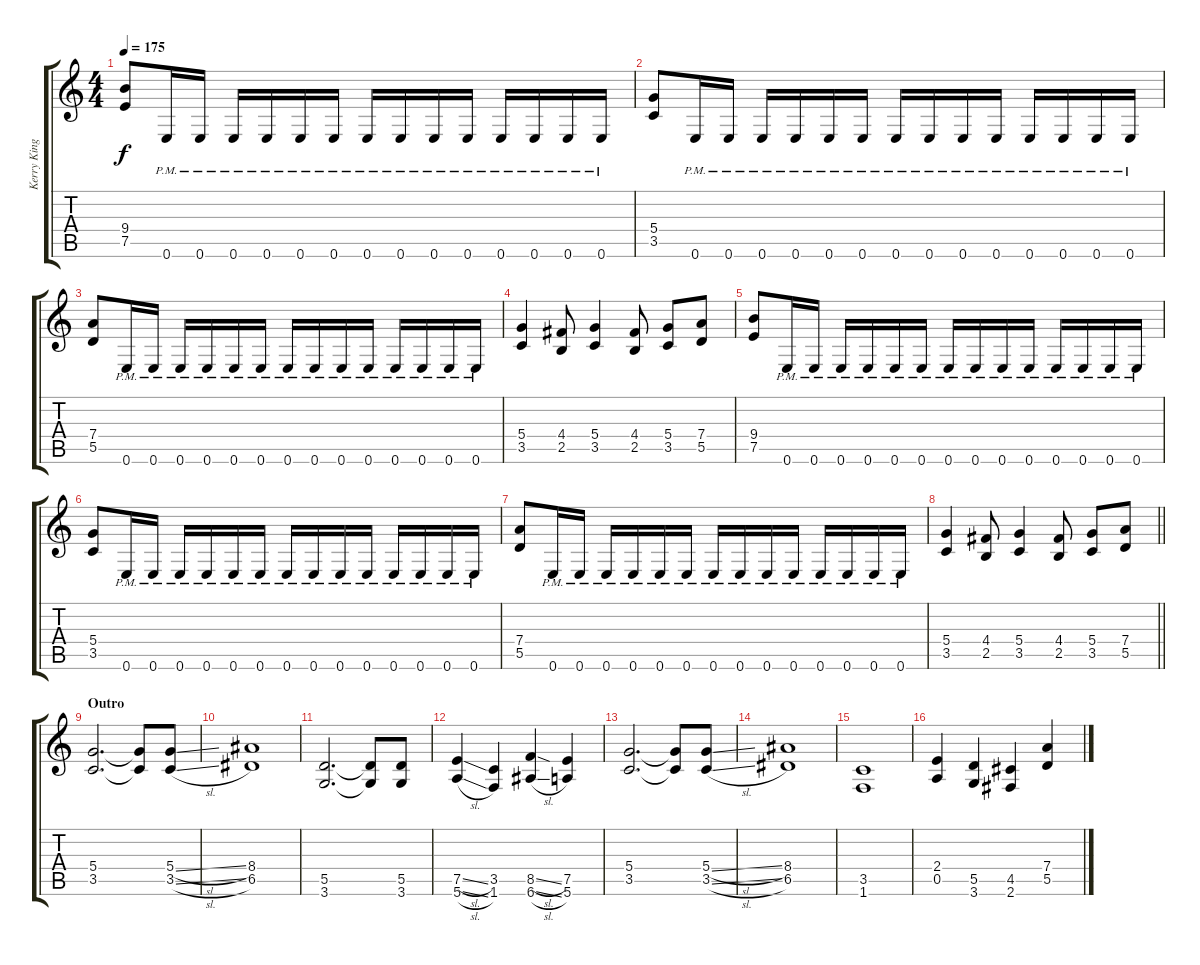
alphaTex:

\track ("Kerry King" "Kerry King") {instrument distortionguitar}
\staff {score tabs}
\tuning (E4 B3 G3 D3 A2 E2) {hide}
\ts (4 4)
\tempo 175
\clef g2
\ks c
(9.4 7.5).8{dy f} 0.6{pm}.16 0.6{pm}.16 0.6{pm}.16 0.6{pm}.16 0.6{pm}.16 0.6{pm}.16 0.6{pm}.16 0.6{pm}.16 0.6{pm}.16 0.6{pm}.16 0.6{pm}.16 0.6{pm}.16 0.6{pm}.16 0.6{pm}.16 |
(5.4 3.5).8 0.6{pm}.16 0.6{pm}.16 0.6{pm}.16 0.6{pm}.16 0.6{pm}.16 0.6{pm}.16 0.6{pm}.16 0.6{pm}.16 0.6{pm}.16 0.6{pm}.16 0.6{pm}.16 0.6{pm}.16 0.6{pm}.16 0.6{pm}.16 |
(7.4 5.5).8 0.6{pm}.16 0.6{pm}.16 0.6{pm}.16 0.6{pm}.16 0.6{pm}.16 0.6{pm}.16 0.6{pm}.16 0.6{pm}.16 0.6{pm}.16 0.6{pm}.16 0.6{pm}.16 0.6{pm}.16 0.6{pm}.16 0.6{pm}.16 |
(5.4 3.5).4 (4.4 2.5).8 (5.4 3.5).4 (4.4 2.5).8 (5.4 3.5).8 (7.4 5.5).8 |
(9.4 7.5).8 0.6{pm}.16 0.6{pm}.16 0.6{pm}.16 0.6{pm}.16 0.6{pm}.16 0.6{pm}.16 0.6{pm}.16 0.6{pm}.16 0.6{pm}.16 0.6{pm}.16 0.6{pm}.16 0.6{pm}.16 0.6{pm}.16 0.6{pm}.16 |
(5.4 3.5).8 0.6{pm}.16 0.6{pm}.16 0.6{pm}.16 0.6{pm}.16 0.6{pm}.16 0.6{pm}.16 0.6{pm}.16 0.6{pm}.16 0.6{pm}.16 0.6{pm}.16 0.6{pm}.16 0.6{pm}.16 0.6{pm}.16 0.6{pm}.16 |
(7.4 5.5).8 0.6{pm}.16 0.6{pm}.16 0.6{pm}.16 0.6{pm}.16 0.6{pm}.16 0.6{pm}.16 0.6{pm}.16 0.6{pm}.16 0.6{pm}.16 0.6{pm}.16 0.6{pm}.16 0.6{pm}.16 0.6{pm}.16 0.6{pm}.16 |
\barLineRight lightlight
(5.4 3.5).4 (4.4 2.5).8 (5.4 3.5).4 (4.4 2.5).8 (5.4 3.5).8 (7.4 5.5).8 |
\section ("" "Outro")
(5.4 3.5).2{d} (5.4{t} 3.5{t}).8 (5.4{sl} 3.5{sl}).8 |
(8.4 6.5).1 |
(5.5 3.6).2{d} (5.5{t} 3.6{t}).8 (5.5 3.6).8 |
(7.5{sl} 5.6{sl}).4 (3.5 1.6).4 (8.5{sl} 6.6{sl}).4 (7.5 5.6).4 |
(5.4 3.5).2{d} (5.4{t} 3.5{t}).8 (5.4{sl} 3.5{sl}).8 |
(8.4 6.5).1 |
(3.5 1.6).1 |
(2.4 0.5).4 (5.5 3.6).4 (4.5 2.6).4 (7.4 5.5).4
